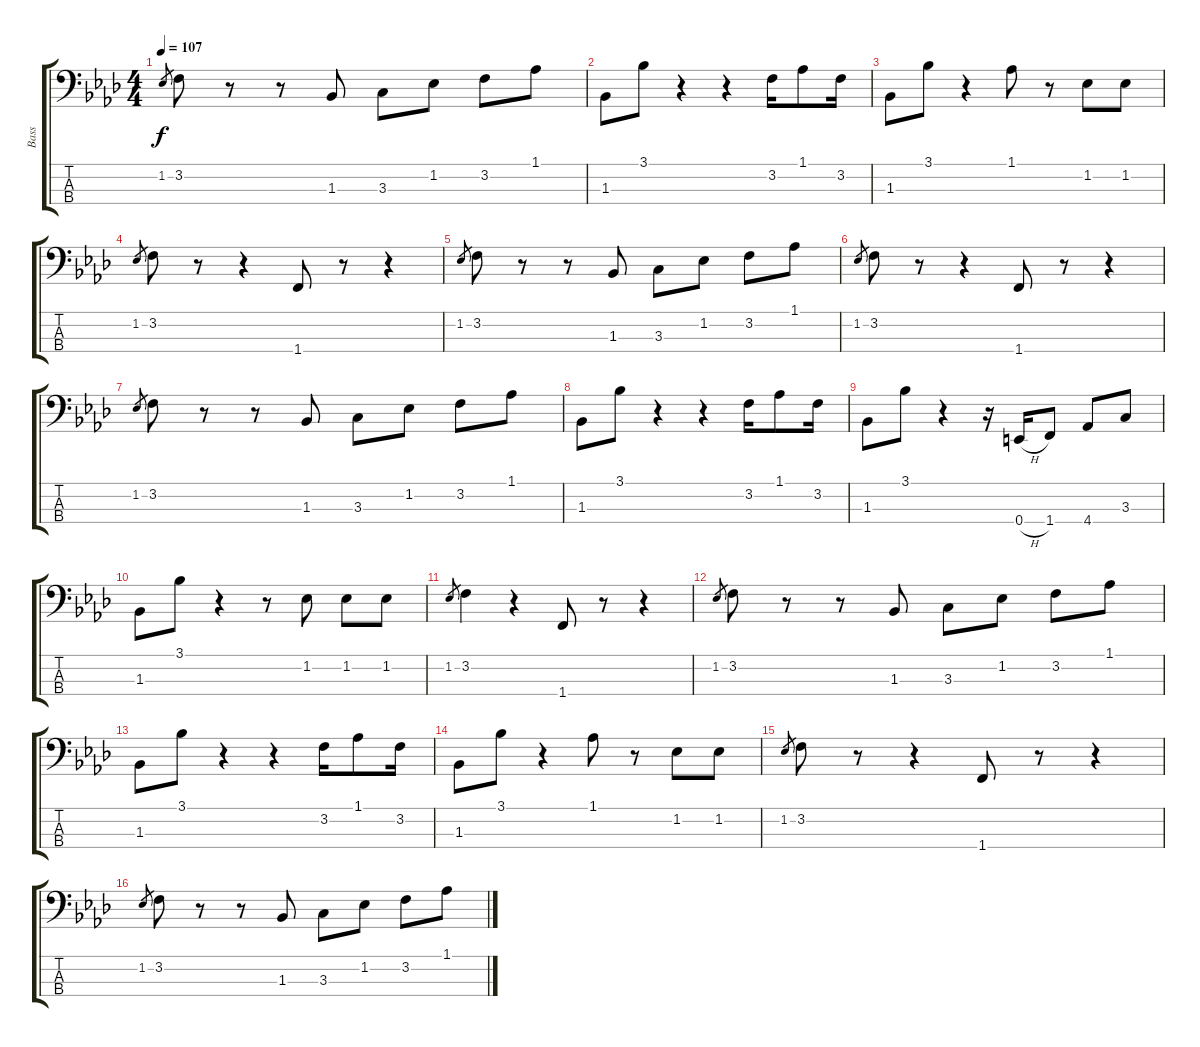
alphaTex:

\track ("Bass" "Bass") {instrument synthbass1}
\staff {score tabs}
\tuning (G2 D2 A1 E1) {hide}
\ts (4 4)
\tempo 107
\clef f4
\ks ab
1.2.8{gr dy f} 3.2.8 r.8 r.8 1.3.8 3.3.8 1.2.8 3.2.8 1.1.8 |
1.3.8 3.1.8 r.4 r.4 3.2.16 1.1.8 3.2.16 |
1.3.8 3.1.8 r.4 1.1.8 r.8 1.2.8 1.2.8 |
1.2.8{gr} 3.2.8 r.8 r.4 1.4.8 r.8 r.4 |
1.2.8{gr} 3.2.8 r.8 r.8 1.3.8 3.3.8 1.2.8 3.2.8 1.1.8 |
1.2.8{gr} 3.2.8 r.8 r.4 1.4.8 r.8 r.4 |
1.2.8{gr} 3.2.8 r.8 r.8 1.3.8 3.3.8 1.2.8 3.2.8 1.1.8 |
1.3.8 3.1.8 r.4 r.4 3.2.16 1.1.8 3.2.16 |
1.3.8 3.1.8 r.4 r.16 0.4{h}.16 1.4.8 4.4.8 3.3.8 |
1.3.8 3.1.8 r.4 r.8 1.2.8 1.2.8 1.2.8 |
1.2.8{gr} 3.2.4 r.4 1.4.8 r.8 r.4 |
1.2.8{gr} 3.2.8 r.8 r.8 1.3.8 3.3.8 1.2.8 3.2.8 1.1.8 |
1.3.8 3.1.8 r.4 r.4 3.2.16 1.1.8 3.2.16 |
1.3.8 3.1.8 r.4 1.1.8 r.8 1.2.8 1.2.8 |
1.2.8{gr} 3.2.8 r.8 r.4 1.4.8 r.8 r.4 |
1.2.8{gr} 3.2.8 r.8 r.8 1.3.8 3.3.8 1.2.8 3.2.8 1.1.8
